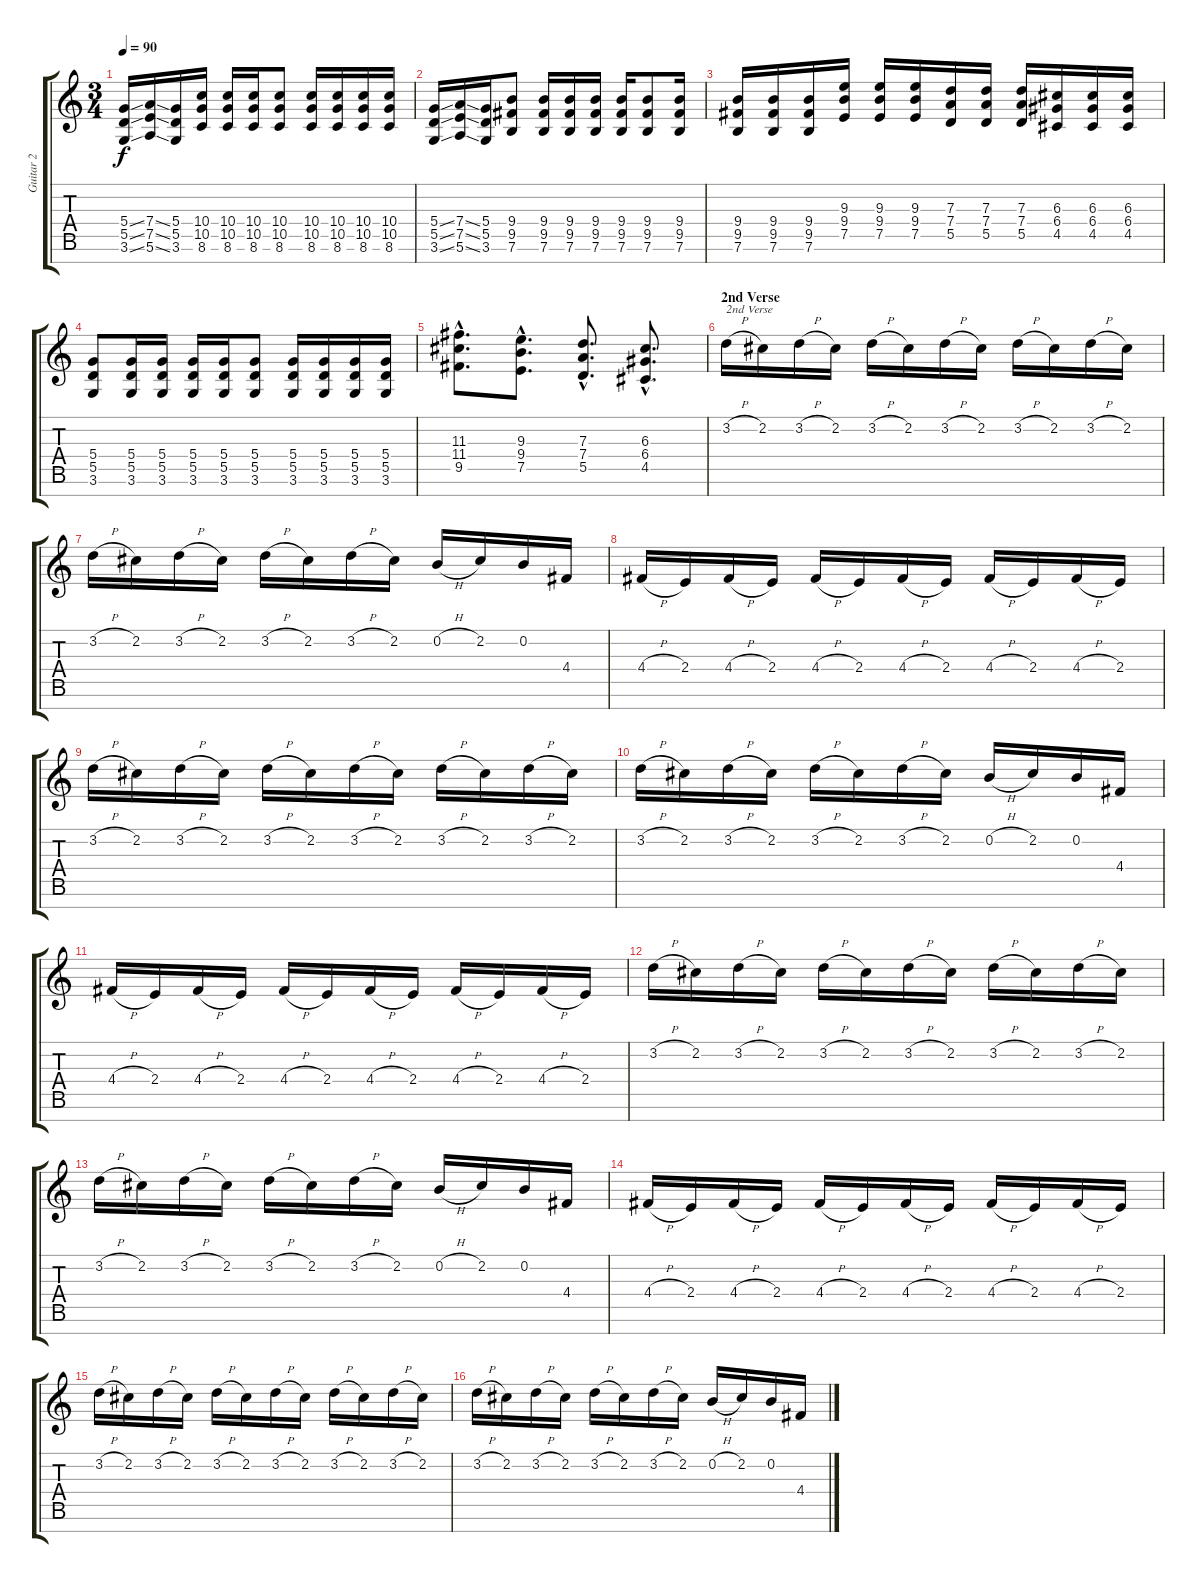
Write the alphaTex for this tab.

\track ("Guitar 2" "Guitar 2") {instrument distortionguitar}
\staff {score tabs}
\tuning (E4 B3 G3 D3 A2 E2 B1) {hide}
\ts (3 4)
\tempo 90
\clef g2
\ks c
(5.4{ss} 5.5{ss} 3.6{ss}).16{dy f} (7.4{ss} 7.5{ss} 5.6{ss}).16 (5.4 5.5 3.6).16 (10.4 10.5 8.6).16 (10.4 10.5 8.6).16 (10.4 10.5 8.6).16 (10.4 10.5 8.6).8 (10.4 10.5 8.6).16 (10.4 10.5 8.6).16 (10.4 10.5 8.6).16 (10.4 10.5 8.6).16 |
(5.4{ss} 5.5{ss} 3.6{ss}).16 (7.4{ss} 7.5{ss} 5.6{ss}).16 (5.4 5.5 3.6).16 (9.4 9.5 7.6).8 (9.4 9.5 7.6).16 (9.4 9.5 7.6).16 (9.4 9.5 7.6).16 (9.4 9.5 7.6).16 (9.4 9.5 7.6).8 (9.4 9.5 7.6).16 |
(9.4 9.5 7.6).16 (9.4 9.5 7.6).16 (9.4 9.5 7.6).16 (9.3 9.4 7.5).16 (9.3 9.4 7.5).16 (9.3 9.4 7.5).16 (7.3 7.4 5.5).16 (7.3 7.4 5.5).16 (7.3 7.4 5.5).16 (6.3 6.4 4.5).16 (6.3 6.4 4.5).16 (6.3 6.4 4.5).16 |
(5.4 5.5 3.6).8 (5.4 5.5 3.6).16 (5.4 5.5 3.6).16 (5.4 5.5 3.6).16 (5.4 5.5 3.6).16 (5.4 5.5 3.6).8 (5.4 5.5 3.6).16 (5.4 5.5 3.6).16 (5.4 5.5 3.6).16 (5.4 5.5 3.6).16 |
(11.3{hac} 11.4{hac} 9.5{hac}).8{d} (9.3{hac} 9.4{hac} 7.5{hac}).8{d} (7.3{hac} 7.4{hac} 5.5{hac}).8{d} (6.3{hac} 6.4{hac} 4.5{hac}).8{d} |
\section ("" "2nd Verse")
3.2{h}.16{txt "2nd Verse"} 2.2.16 3.2{h}.16 2.2.16 3.2{h}.16 2.2.16 3.2{h}.16 2.2.16 3.2{h}.16 2.2.16 3.2{h}.16 2.2.16 |
3.2{h}.16 2.2.16 3.2{h}.16 2.2.16 3.2{h}.16 2.2.16 3.2{h}.16 2.2.16 0.2{h}.16 2.2.16 0.2.16 4.4.16 |
4.4{h}.16 2.4.16 4.4{h}.16 2.4.16 4.4{h}.16 2.4.16 4.4{h}.16 2.4.16 4.4{h}.16 2.4.16 4.4{h}.16 2.4.16 |
3.2{h}.16 2.2.16 3.2{h}.16 2.2.16 3.2{h}.16 2.2.16 3.2{h}.16 2.2.16 3.2{h}.16 2.2.16 3.2{h}.16 2.2.16 |
3.2{h}.16 2.2.16 3.2{h}.16 2.2.16 3.2{h}.16 2.2.16 3.2{h}.16 2.2.16 0.2{h}.16 2.2.16 0.2.16 4.4.16 |
4.4{h}.16 2.4.16 4.4{h}.16 2.4.16 4.4{h}.16 2.4.16 4.4{h}.16 2.4.16 4.4{h}.16 2.4.16 4.4{h}.16 2.4.16 |
3.2{h}.16 2.2.16 3.2{h}.16 2.2.16 3.2{h}.16 2.2.16 3.2{h}.16 2.2.16 3.2{h}.16 2.2.16 3.2{h}.16 2.2.16 |
3.2{h}.16 2.2.16 3.2{h}.16 2.2.16 3.2{h}.16 2.2.16 3.2{h}.16 2.2.16 0.2{h}.16 2.2.16 0.2.16 4.4.16 |
4.4{h}.16 2.4.16 4.4{h}.16 2.4.16 4.4{h}.16 2.4.16 4.4{h}.16 2.4.16 4.4{h}.16 2.4.16 4.4{h}.16 2.4.16 |
3.2{h}.16 2.2.16 3.2{h}.16 2.2.16 3.2{h}.16 2.2.16 3.2{h}.16 2.2.16 3.2{h}.16 2.2.16 3.2{h}.16 2.2.16 |
3.2{h}.16 2.2.16 3.2{h}.16 2.2.16 3.2{h}.16 2.2.16 3.2{h}.16 2.2.16 0.2{h}.16 2.2.16 0.2.16 4.4.16
